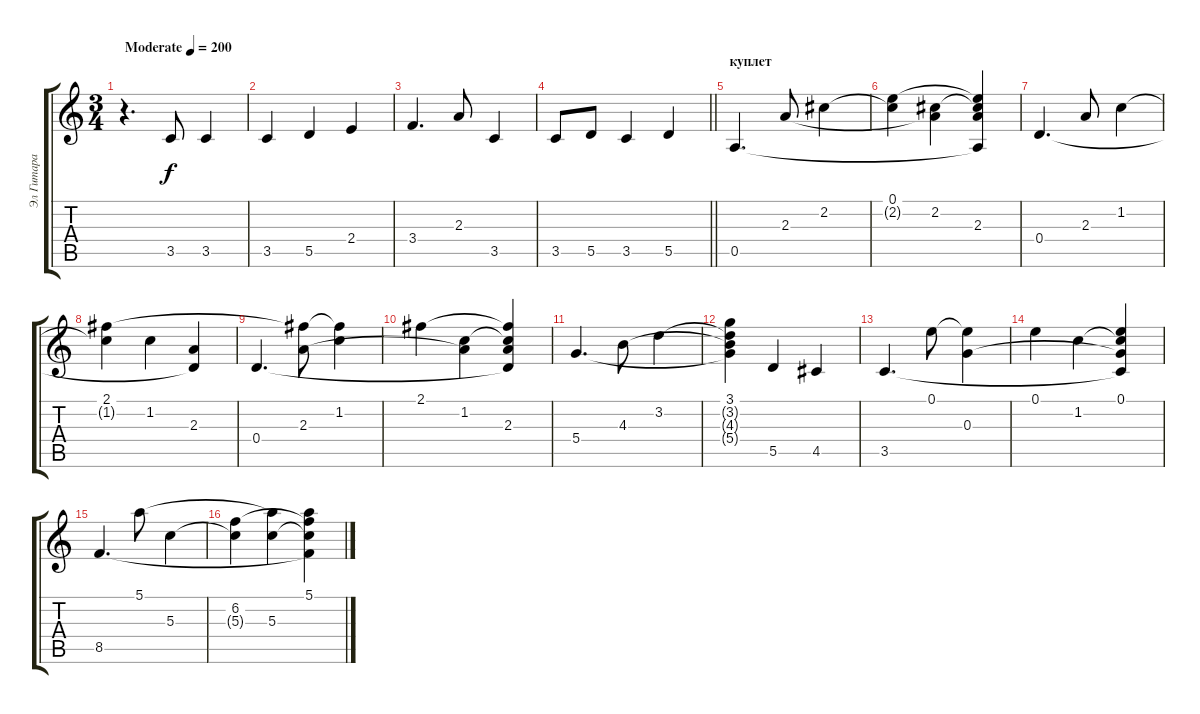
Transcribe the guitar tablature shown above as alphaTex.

\track ("Эл Гитара" "Эл Гитара") {instrument electricguitarjazz}
\staff {score tabs}
\tuning (E4 B3 G3 D3 A2 E2) {hide}
\ts (3 4)
\tempo (200 "Moderate")
\clef g2
\ks c
r.4{d dy f instrument electricguitarjazz} 3.5.8 3.5.4 |
3.5.4 5.5.4 2.4.4 |
3.4.4{d} 2.3.8 3.5.4 |
\barLineRight lightlight
3.5.8 5.5.8 3.5.4 5.5.4 |
\section ("" "куплет")
0.5.4{d} 2.3.8 2.2.4 |
(0.1 2.2{t}).4 (2.2 2.3{t}).4 (0.1{t} 2.2{t} 2.3 0.5{t}).4 |
0.4.4{d} 2.3.8 1.2.4 |
(2.1 1.2{t}).4 1.2.4 (2.3 0.4{t}).4 |
0.4.4{d} (2.1{t} 2.3).8 (2.1{t} 1.2).4 |
2.1.4 (1.2 2.3{t}).4 (2.1{t} 1.2{t} 2.3 0.4{t}).4 |
5.4.4{d} 4.3.8 3.2.4 |
(3.1 3.2{t} 4.3{t} 5.4{t}).4 5.5.4 4.5.4 |
3.5.4{d} 0.1.8 (0.1{t} 0.3).4 |
0.1.4 1.2.4 (0.1 1.2{t} 0.3{t} 3.5{t}).4 |
8.5.4{d} 5.1.8 5.3.4 |
(6.2 5.3{t}).4 (5.1{t} 5.3).4 (5.1 6.2{t} 5.3{t} 8.5{t}).4
